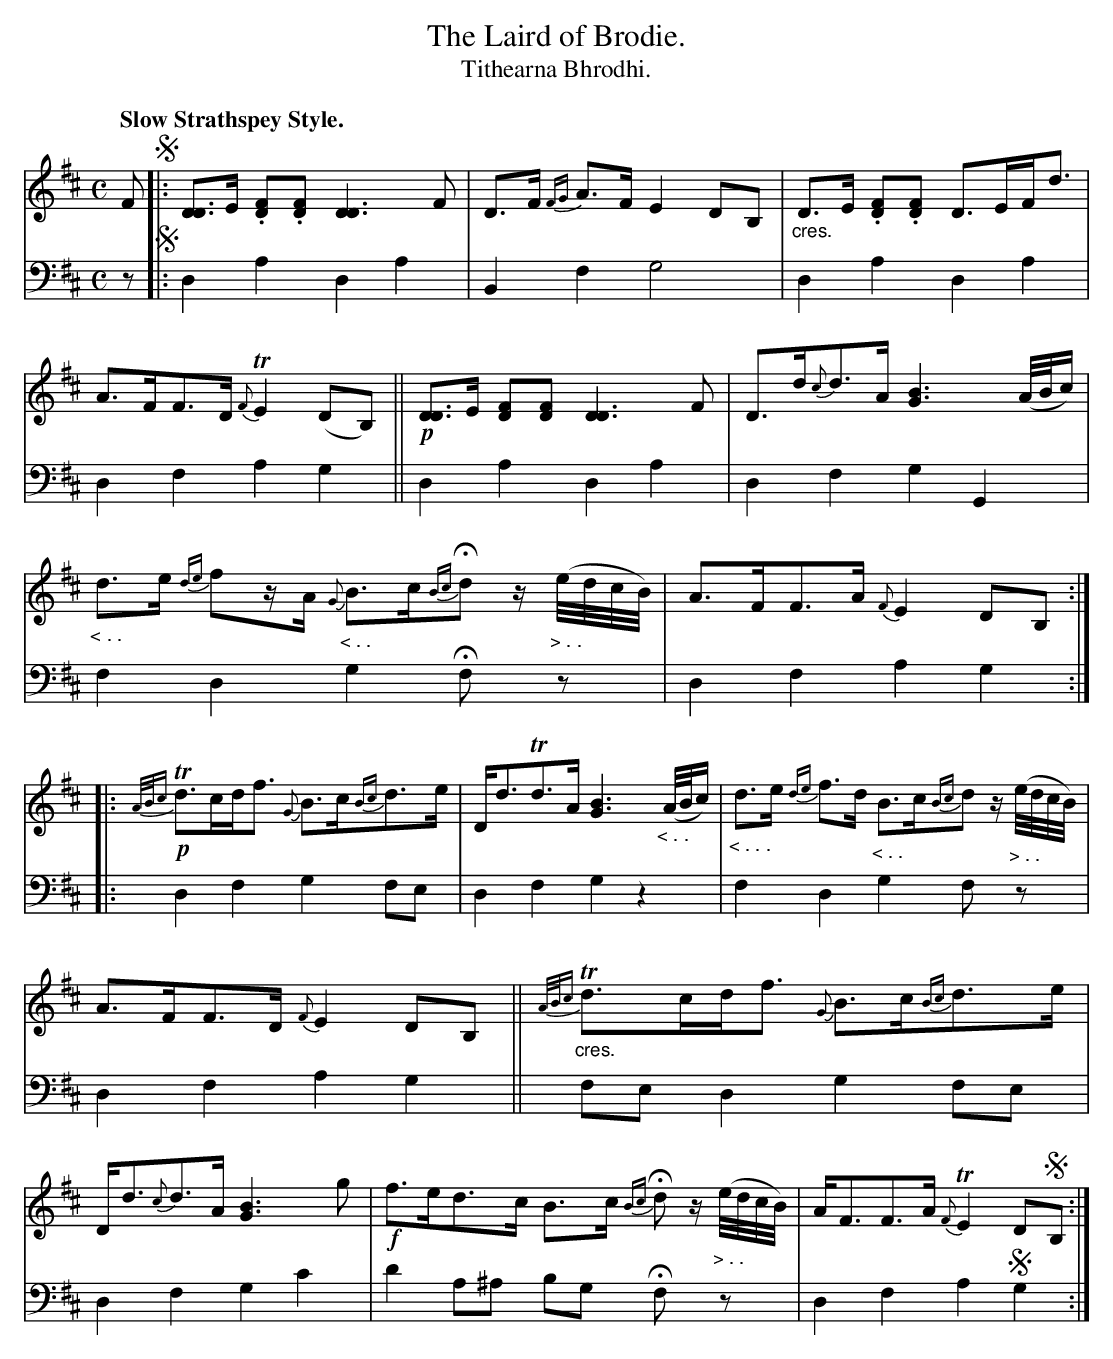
X:1
T: The Laird of Brodie.
T: Tithearna Bhrodhi.
M: C
L: 1/8
Q: "Slow Strathspey Style."
K: D
V: 1 staves=2
F !segno!|: [DD]>E .[FD].[FD] [D3D3]F | D>F {FG}A>F E2 DB, |"_cres."\
D>E .[FD].[FD] D>EF<d | A>FF>D {F}TE2 (DB,) ||!p![DD]>E [FD][FD] [D3D3]F |\
D>d{c}d>A [B3G3] (A//B//c/) |
"_< . ."d>e {de}fz/A/ "_< . ."{G}B>c{Bc}Hd z/"_> . ."(e//d//c//B//) |\
A>FF>A {F}E2 DB, ::!p! {A/B/c}Td>cd<f {G}B>c{Bc}d>e |\
D<dTd>A  [B3G3] "_< . ."(A//B//c/) | "_< . . ."d>e {de}f>d "_< . ."B>c{Bc}d z/"_> . ."(e//d//c//B//) |
A>FF>D{F}E2 DB, || {A/B/c}"_cres."Td>cd<f {G}B>c{Bc}d>e | D<d{c}d>A [B3G3] g |!f!\
f>ed>c B>c {Bc}Hdz/ "_> . ."(e//d//c//B//) | A<FF>A {F}TE2 D!segno!B, :|
V: 2 clef=bass middle=d
z !segno!|: d2a2 d2a2 | B2f2 g4 | d2a2 d2a2 | d2f2 a2g2 || d2a2 d2a2 |
d2f2 g2G2 | f2d2 g2Hf x/z | d2f2 a2g2 :: d2f2 g2fe | d2f2 g2z2 |
f2d2 g2f x/z | d2f2 a2g2 || fed2 g2fe | d2f2 g2c'2 | d'2a^a bg Hf x/z | d2f2 a2!segno!g2 :|
